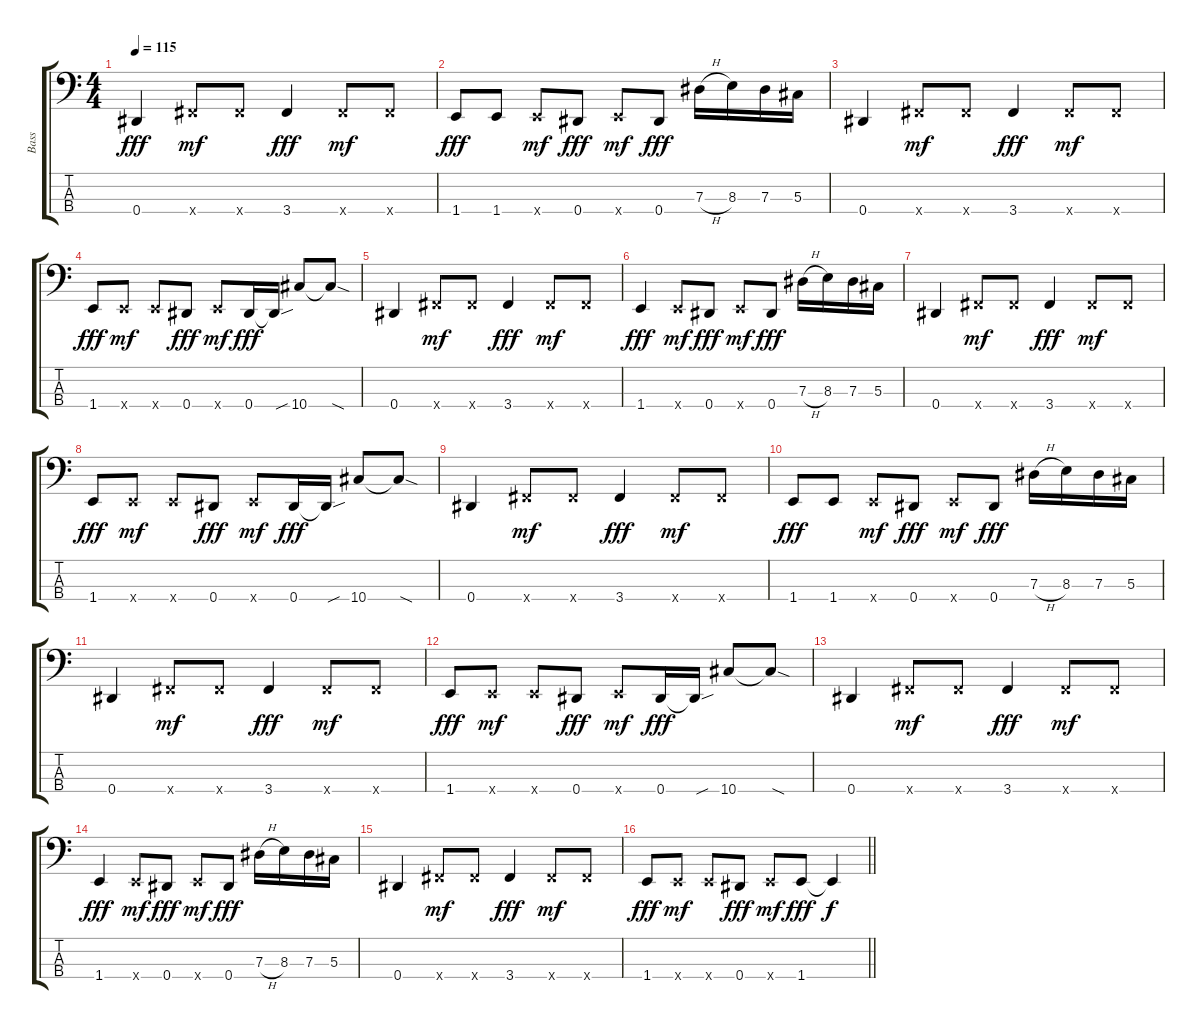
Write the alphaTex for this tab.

\track ("Bass" "Bass") {instrument electricbassfinger}
\staff {score tabs}
\tuning (Gb2 Db2 Ab1 Eb1) {hide}
\ts (4 4)
\tempo 115
\clef f4
\ks c
0.4.4{dy fff} 3.4{x}.8{dy mf} 3.4{x}.8 3.4.4{dy fff} 3.4{x}.8{dy mf} 3.4{x}.8 |
1.4.8{dy fff} 1.4.8 1.4{x}.8{dy mf} 0.4.8{dy fff} 1.4{x}.8{dy mf} 0.4.8{dy fff} 7.3{h}.16 8.3.16 7.3.16 5.3.16 |
0.4.4 3.4{x}.8{dy mf} 3.4{x}.8 3.4.4{dy fff} 3.4{x}.8{dy mf} 3.4{x}.8 |
1.4.8{dy fff} 1.4{x}.8{dy mf} 1.4{x}.8 0.4.8{dy fff} 1.4{x}.8{dy mf} 0.4.16{dy fff} 0.4{sou t}.16 10.4.8 10.4{sod t}.8 |
0.4.4 3.4{x}.8{dy mf} 3.4{x}.8 3.4.4{dy fff} 3.4{x}.8{dy mf} 3.4{x}.8 |
1.4.4{dy fff} 1.4{x}.8{dy mf} 0.4.8{dy fff} 1.4{x}.8{dy mf} 0.4.8{dy fff} 7.3{h}.16 8.3.16 7.3.16 5.3.16 |
0.4.4 3.4{x}.8{dy mf} 3.4{x}.8 3.4.4{dy fff} 3.4{x}.8{dy mf} 3.4{x}.8 |
1.4.8{dy fff} 1.4{x}.8{dy mf} 1.4{x}.8 0.4.8{dy fff} 1.4{x}.8{dy mf} 0.4.16{dy fff} 0.4{sou t}.16 10.4.8 10.4{sod t}.8 |
0.4.4 3.4{x}.8{dy mf} 3.4{x}.8 3.4.4{dy fff} 3.4{x}.8{dy mf} 3.4{x}.8 |
1.4.8{dy fff} 1.4.8 1.4{x}.8{dy mf} 0.4.8{dy fff} 1.4{x}.8{dy mf} 0.4.8{dy fff} 7.3{h}.16 8.3.16 7.3.16 5.3.16 |
0.4.4 3.4{x}.8{dy mf} 3.4{x}.8 3.4.4{dy fff} 3.4{x}.8{dy mf} 3.4{x}.8 |
1.4.8{dy fff} 1.4{x}.8{dy mf} 1.4{x}.8 0.4.8{dy fff} 1.4{x}.8{dy mf} 0.4.16{dy fff} 0.4{sou t}.16 10.4.8 10.4{sod t}.8 |
0.4.4 3.4{x}.8{dy mf} 3.4{x}.8 3.4.4{dy fff} 3.4{x}.8{dy mf} 3.4{x}.8 |
1.4.4{dy fff} 1.4{x}.8{dy mf} 0.4.8{dy fff} 1.4{x}.8{dy mf} 0.4.8{dy fff} 7.3{h}.16 8.3.16 7.3.16 5.3.16 |
0.4.4 3.4{x}.8{dy mf} 3.4{x}.8 3.4.4{dy fff} 3.4{x}.8{dy mf} 3.4{x}.8 |
\barLineRight lightlight
1.4.8{dy fff} 1.4{x}.8{dy mf} 1.4{x}.8 0.4.8{dy fff} 1.4{x}.8{dy mf} 1.4.8{dy fff} 1.4{t}.4{dy f}
